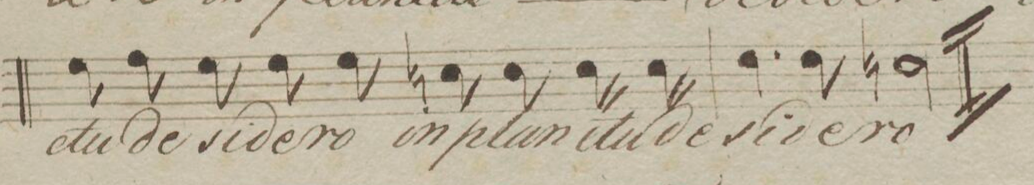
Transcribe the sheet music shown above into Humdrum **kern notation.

**kern	**text	**dynam
*I"Tenor.	*	*
*clefC4	*	*
*k[b-e-a-]	*	*
*met(c)	*	*
*M4/4	*	*
8d\	-ctu	.
8e-\	de-	.
8d\	-si-	.
8d\	-de-	.
8d\	-ro	.
8Bn\	in	.
8B\	plan-	.
16B\	-ctu	.
16B\	de-	.
=41	=41	=41
4.c\	-si-	.
8c\	-de-	.
2Bn\	-ro	.
==	==	==
*-	*-	*-
